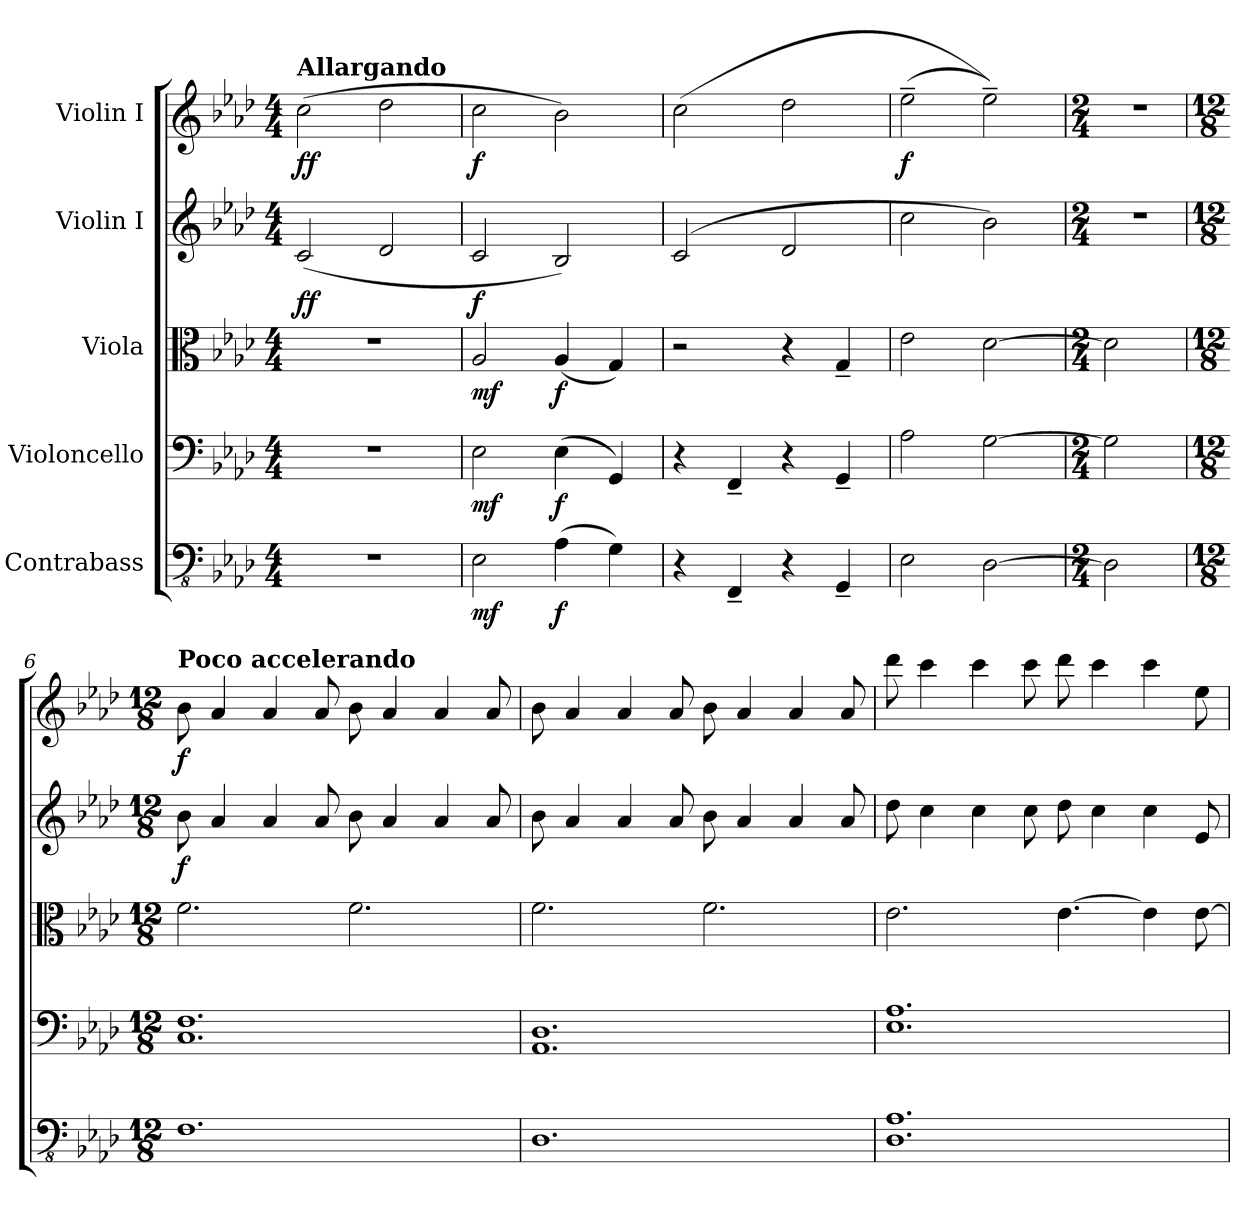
**kern	**dynam	**kern	**dynam	**kern	**dynam	**kern	**dynam	**kern	**dynam
*part5	*part5	*part4	*part4	*part3	*part3	*part2	*part2	*part1	*part1
*staff5	*staff5	*staff4	*staff4	*staff3	*staff3	*staff2	*staff2	*staff1	*staff1
*I"Contrabass	*	*I"Violoncello	*	*I"Viola	*	*I"Violin I	*	*I"Violin I	*
*clefFv4	*	*clefF4	*	*clefC3	*	*clefG2	*	*clefG2	*
*k[b-e-a-d-]	*	*k[b-e-a-d-]	*	*k[b-e-a-d-]	*	*k[b-e-a-d-]	*	*k[b-e-a-d-]	*
*M4/4	*	*M4/4	*	*M4/4	*	*M4/4	*	*M4/4	*
*MM40	*	*MM40	*	*MM40	*	*MM40	*	*MM40	*
=1	=1	=1	=1	=1	=1	=1	=1	=1	=1
!	!	!	!	!	!	!	!	!LO:TX:a:B:t=Allargando	!
!	!	!	!	!	!	!	!LO:DY:b	!	!LO:DY:b
1r	.	1r	.	1r	.	(2c/	ff	(2cc\	ff
.	.	.	.	.	.	2d-/	.	2dd-\	.
=2	=2	=2	=2	=2	=2	=2	=2	=2	=2
!	!LO:DY:b	!	!LO:DY:b	!	!LO:DY:b	!	!LO:DY:b	!	!LO:DY:b
2EE-\	mf	2E-\	mf	2A-/	mf	2c/	f	2cc\	f
!	!LO:DY:b	!	!LO:DY:b	!	!LO:DY:b	!	!	!	!
(4AA-\	f	(4E-\	f	(4A-/	f	2B-/)	.	2b-\)	.
4GG\)	.	4GG/)	.	4G/)	.	.	.	.	.
=3	=3	=3	=3	=3	=3	=3	=3	=3	=3
4r	.	4r	.	2r	.	(2c/	.	(2cc\	.
4FFF~/	.	4FF~/	.	.	.	.	.	.	.
4r	.	4r	.	4r	.	2d-/	.	2dd-\	.
4GGG~/	.	4GG~/	.	4G~/	.	.	.	.	.
=4	=4	=4	=4	=4	=4	=4	=4	=4	=4
!	!	!	!	!	!	!	!	!	!LO:DY:b
2EE-\	.	2A-\	.	2e-\	.	2cc\	.	(2ee-~\	f
[2DD-\	.	[2G\	.	[2d-\	.	2b-\)	.	2ee-~\))	.
=5	=5	=5	=5	=5	=5	=5	=5	=5	=5
*M2/4	*	*M2/4	*	*M2/4	*	*M2/4	*	*M2/4	*
2DD-Z\]	.	2GZ\]	.	2d-Z\]	.	2r	.	2r	.
=6	=6	=6	=6	=6	=6	=6	=6	=6	=6
!!LO:REH:place=s1:a:B:fs=14:t=A
*M12/8	*	*M12/8	*	*M12/8	*	*M12/8	*	*M12/8	*
*	*	*	*	*	*	*	*	*MM117	*
!	!	!	!	!	!	!	!	!LO:TX:a:B:t=Poco accelerando	!
!	!	!	!	!	!	!	!LO:DY:b	!	!LO:DY:b
1.FF	.	1.C 1.F	.	2.f\	.	8b-\	f	8b-\	f
.	.	.	.	.	.	4a-/	.	4a-/	.
.	.	.	.	.	.	4a-/	.	4a-/	.
.	.	.	.	.	.	8a-/	.	8a-/	.
.	.	.	.	2.f\	.	8b-\	.	8b-\	.
.	.	.	.	.	.	4a-/	.	4a-/	.
.	.	.	.	.	.	4a-/	.	4a-/	.
.	.	.	.	.	.	8a-/	.	8a-/	.
=7	=7	=7	=7	=7	=7	=7	=7	=7	=7
1.DD-	.	1.AA- 1.D-	.	2.f\	.	8b-\	.	8b-\	.
.	.	.	.	.	.	4a-/	.	4a-/	.
.	.	.	.	.	.	4a-/	.	4a-/	.
.	.	.	.	.	.	8a-/	.	8a-/	.
.	.	.	.	2.f\	.	8b-\	.	8b-\	.
.	.	.	.	.	.	4a-/	.	4a-/	.
.	.	.	.	.	.	4a-/	.	4a-/	.
.	.	.	.	.	.	8a-/	.	8a-/	.
=8	=8	=8	=8	=8	=8	=8	=8	=8	=8
1.DD- 1.AA-	.	1.E- 1.A-	.	2.e-\	.	8dd-\	.	8ddd-\	.
.	.	.	.	.	.	4cc\	.	4ccc\	.
.	.	.	.	.	.	4cc\	.	4ccc\	.
.	.	.	.	.	.	8cc\	.	8ccc\	.
.	.	.	.	[4.e-\	.	8dd-\	.	8ddd-\	.
.	.	.	.	.	.	4cc\	.	4ccc\	.
.	.	.	.	4e-\]	.	4cc\	.	4ccc\	.
.	.	.	.	[8e-\	.	8e-/	.	8ee-\	.
=	=	=	=	=	=	=	=	=	=
*-	*-	*-	*-	*-	*-	*-	*-	*-	*-
